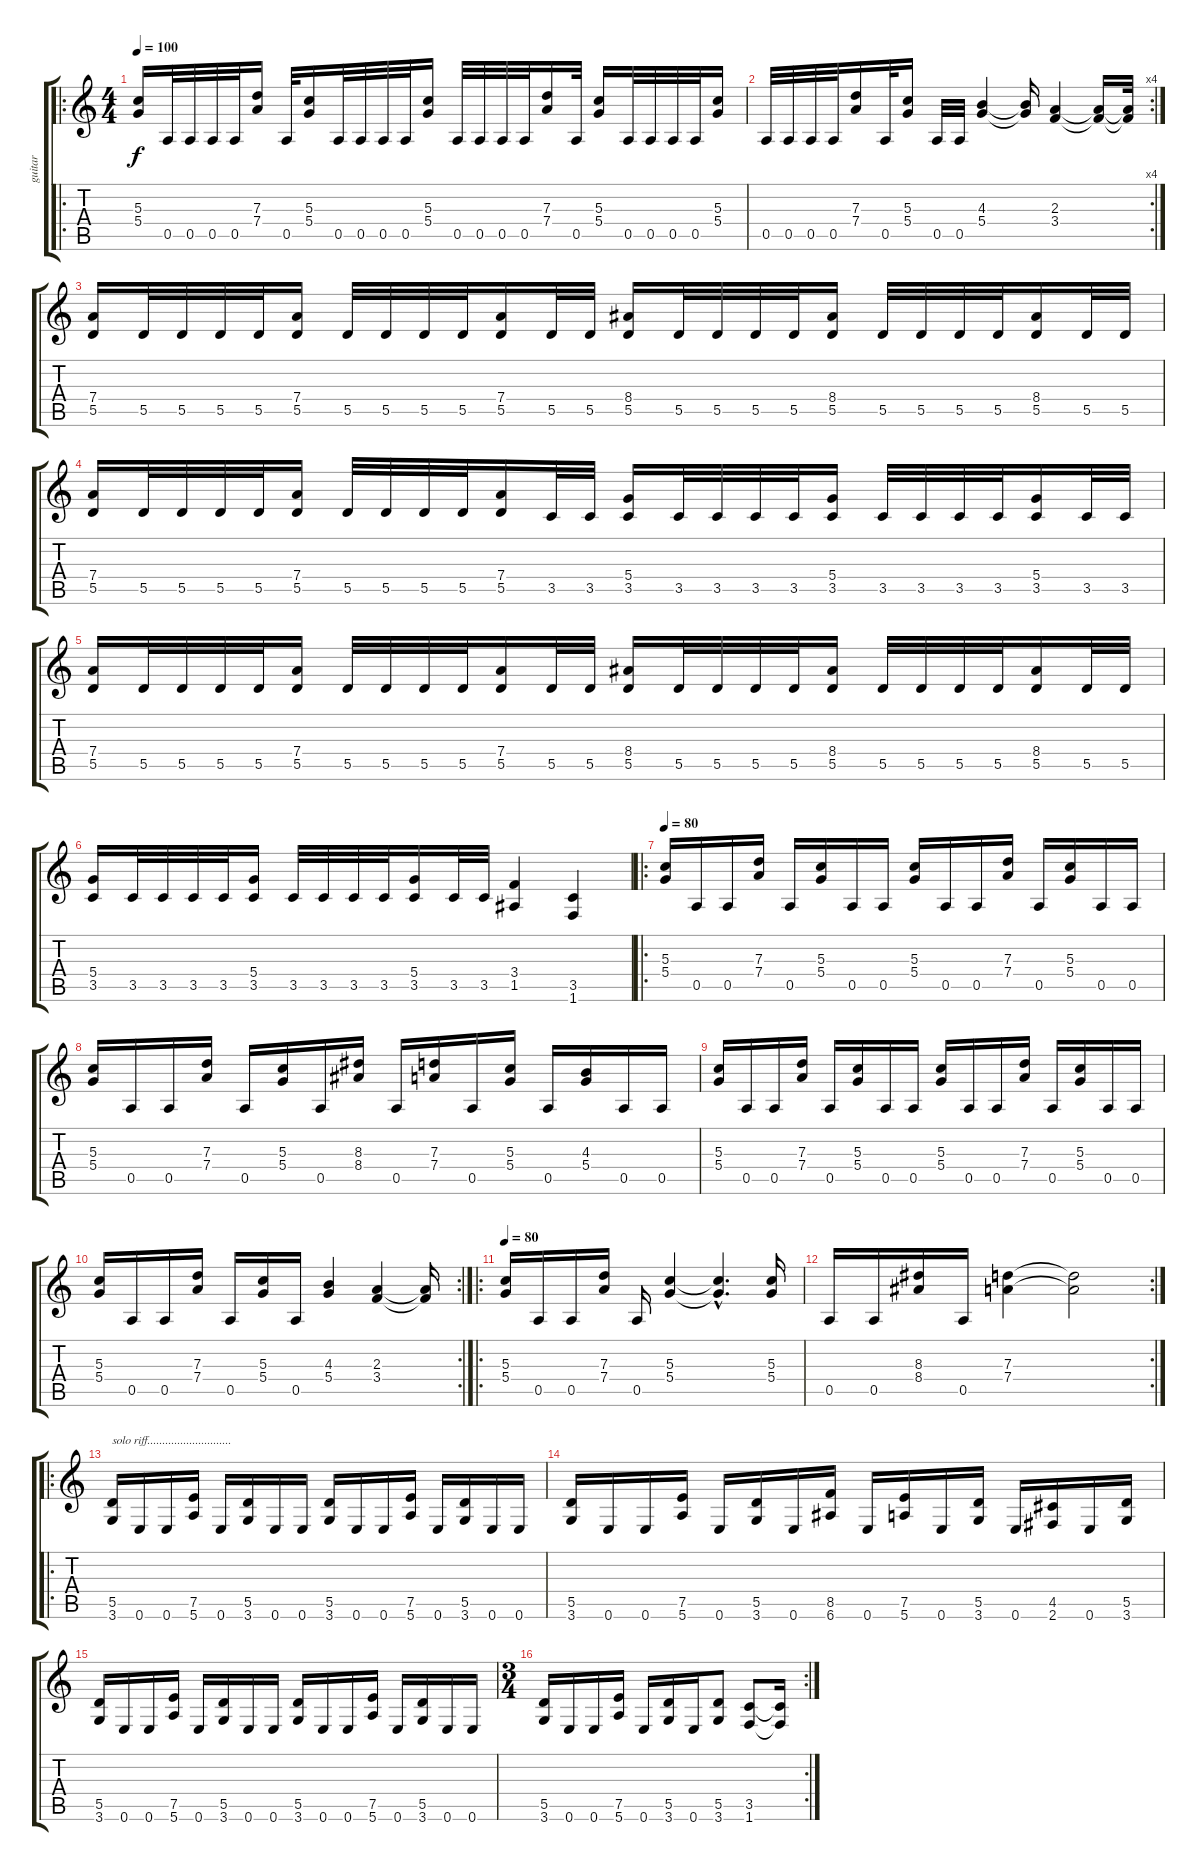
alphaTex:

\track ("guitar" "guitar") {instrument distortionguitar}
\staff {score tabs}
\tuning (E4 B3 G3 D3 A2 E2) {hide}
\ro
\ts (4 4)
\tempo 100
\clef g2
\ks c
(5.3 5.4).16{dy f} 0.5.32 0.5.32 0.5.32 0.5.32 (7.3 7.4).16 0.5.32 (5.3 5.4).16 0.5.32 0.5.32 0.5.32 0.5.32 (5.3 5.4).16 0.5.32 0.5.32 0.5.32 0.5.32 (7.3 7.4).16 0.5.32 (5.3 5.4).16 0.5.32 0.5.32 0.5.32 0.5.32 (5.3 5.4).16 |
\rc 4
0.5.32 0.5.32 0.5.32 0.5.32 (7.3 7.4).16 0.5.32 (5.3 5.4).16 0.5.32 0.5.32 (4.3 5.4).4 (4.3{t} 5.4{t}).16 (2.3 3.4).4 (2.3{t} 3.4{t}).16 (2.3{t} 3.4{t}).32 |
(7.4 5.5).16 5.5.32 5.5.32 5.5.32 5.5.32 (7.4 5.5).16 5.5.32 5.5.32 5.5.32 5.5.32 (7.4 5.5).16 5.5.32 5.5.32 (8.4 5.5).16 5.5.32 5.5.32 5.5.32 5.5.32 (8.4 5.5).16 5.5.32 5.5.32 5.5.32 5.5.32 (8.4 5.5).16 5.5.32 5.5.32 |
(7.4 5.5).16 5.5.32 5.5.32 5.5.32 5.5.32 (7.4 5.5).16 5.5.32 5.5.32 5.5.32 5.5.32 (7.4 5.5).16 3.5.32 3.5.32 (5.4 3.5).16 3.5.32 3.5.32 3.5.32 3.5.32 (5.4 3.5).16 3.5.32 3.5.32 3.5.32 3.5.32 (5.4 3.5).16 3.5.32 3.5.32 |
(7.4 5.5).16 5.5.32 5.5.32 5.5.32 5.5.32 (7.4 5.5).16 5.5.32 5.5.32 5.5.32 5.5.32 (7.4 5.5).16 5.5.32 5.5.32 (8.4 5.5).16 5.5.32 5.5.32 5.5.32 5.5.32 (8.4 5.5).16 5.5.32 5.5.32 5.5.32 5.5.32 (8.4 5.5).16 5.5.32 5.5.32 |
(5.4 3.5).16 3.5.32 3.5.32 3.5.32 3.5.32 (5.4 3.5).16 3.5.32 3.5.32 3.5.32 3.5.32 (5.4 3.5).16 3.5.32 3.5.32 (3.4 1.5).4 (3.5 1.6).4 |
\ro
\tempo 80
(5.3 5.4).16 0.5.16 0.5.16 (7.3 7.4).16 0.5.16 (5.3 5.4).16 0.5.16 0.5.16 (5.3 5.4).16 0.5.16 0.5.16 (7.3 7.4).16 0.5.16 (5.3 5.4).16 0.5.16 0.5.16 |
(5.3 5.4).16 0.5.16 0.5.16 (7.3 7.4).16 0.5.16 (5.3 5.4).16 0.5.16 (8.3 8.4).16 0.5.16 (7.3 7.4).16 0.5.16 (5.3 5.4).16 0.5.16 (4.3 5.4).16 0.5.16 0.5.16 |
(5.3 5.4).16 0.5.16 0.5.16 (7.3 7.4).16 0.5.16 (5.3 5.4).16 0.5.16 0.5.16 (5.3 5.4).16 0.5.16 0.5.16 (7.3 7.4).16 0.5.16 (5.3 5.4).16 0.5.16 0.5.16 |
\rc 2
(5.3 5.4).16 0.5.16 0.5.16 (7.3 7.4).16 0.5.16 (5.3 5.4).16 0.5.16 (4.3 5.4).4 (2.3 3.4).4 (2.3{t} 3.4{t}).16 |
\ro
\tempo 80
(5.3 5.4).16 0.5.16 0.5.16 (7.3 7.4).16 0.5.16 (5.3 5.4).4 (5.3{hac t} 5.4{hac t}).4{d} (5.3 5.4).16 |
\rc 2
0.5.16 0.5.16 (8.3 8.4).16 0.5.16 (7.3 7.4).4 (7.3{t} 7.4{t}).2 |
\ro
(5.5 3.6).16{txt "solo riff............................"} 0.6.16 0.6.16 (7.5 5.6).16 0.6.16 (5.5 3.6).16 0.6.16 0.6.16 (5.5 3.6).16 0.6.16 0.6.16 (7.5 5.6).16 0.6.16 (5.5 3.6).16 0.6.16 0.6.16 |
(5.5 3.6).16 0.6.16 0.6.16 (7.5 5.6).16 0.6.16 (5.5 3.6).16 0.6.16 (8.5 6.6).16 0.6.16 (7.5 5.6).16 0.6.16 (5.5 3.6).16 0.6.16 (4.5 2.6).16 0.6.16 (5.5 3.6).16 |
(5.5 3.6).16 0.6.16 0.6.16 (7.5 5.6).16 0.6.16 (5.5 3.6).16 0.6.16 0.6.16 (5.5 3.6).16 0.6.16 0.6.16 (7.5 5.6).16 0.6.16 (5.5 3.6).16 0.6.16 0.6.16 |
\rc 2
\ts (3 4)
(5.5 3.6).16 0.6.16 0.6.16 (7.5 5.6).16 0.6.16 (5.5 3.6).16 0.6.16 (5.5 3.6).8 (3.5 1.6).8 (3.5{t} 1.6{t}).16
